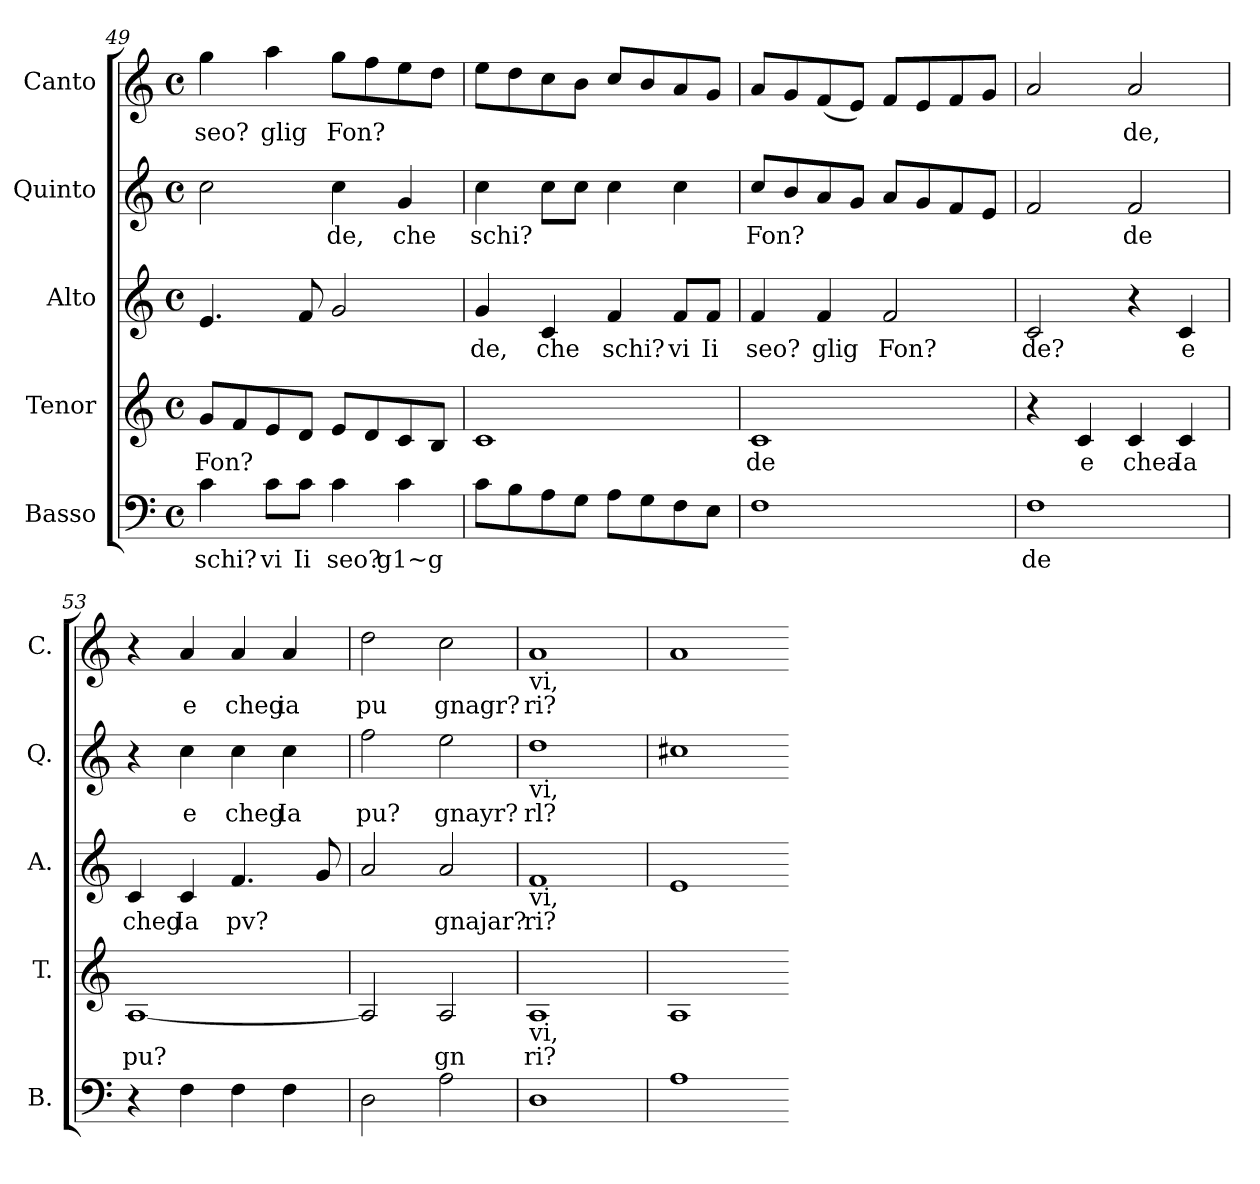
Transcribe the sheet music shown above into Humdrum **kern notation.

**kern	**text	**kern	**text	**kern	**text	**kern	**text	**kern	**text
*part5	*part5	*part4	*part4	*part3	*part3	*part2	*part2	*part1	*part1
*staff5	*staff5	*staff4	*staff4	*staff3	*staff3	*staff2	*staff2	*staff1	*staff1
*I"Basso	*	*I"Tenor	*	*I"Alto	*	*I"Quinto	*	*I"Canto	*
*I'B.	*	*I'T.	*	*I'A.	*	*I'Q.	*	*I'C.	*
*clefF4	*	*clefG2	*	*clefG2	*	*clefG2	*	*clefG2	*
*k[]	*	*k[]	*	*k[]	*	*k[]	*	*k[]	*
*C:	*	*C:	*	*C:	*	*C:	*	*C:	*
*M4/4	*	*M4/4	*	*M4/4	*	*M4/4	*	*M4/4	*
*met(c)	*	*met(c)	*	*met(c)	*	*met(c)	*	*met(c)	*
=49	=49	=49	=49	=49	=49	=49	=49	=49	=49
!	!LO:LY:b	!	!LO:LY:b	!	!	!	!	!	!LO:LY:b
4c\	schi?	8g/L	Fon?	4.e/	.	2cc\	.	4gg\	seo?
.	.	8f/	.	.	.	.	.	.	.
!	!LO:LY:b	!	!	!	!	!	!	!	!LO:LY:b
8c\L	vi	8e/	.	.	.	.	.	4aa\	glig
!	!LO:LY:b	!	!	!	!	!	!	!	!
8c\J	Ii	8d/J	.	8f/	.	.	.	.	.
!	!LO:LY:b	!	!	!	!	!	!LO:LY:b	!	!LO:LY:b
4c\	seo?	8e/L	.	2g/	.	4cc\	de,	8gg\L	Fon?
.	.	8d/	.	.	.	.	.	8ff\	.
!	!LO:LY:b	!	!	!	!	!	!LO:LY:b	!	!
4c\	g1~g	8c/	.	.	.	4g/	che	8ee\	.
.	.	8B/J	.	.	.	.	.	8dd\J	.
!!LO:LB:g=z
=50	=50	=50	=50	=50	=50	=50	=50	=50	=50
!	!	!	!	!	!LO:LY:b	!	!LO:LY:b	!	!
8c\L	.	1c	.	4g/	de,	4cc\	schi?	8ee\L	.
8B\	.	.	.	.	.	.	.	8dd\	.
!	!	!	!	!	!LO:LY:b	!	!	!	!
8A\	.	.	.	4c/	che	8cc\L	.	8cc\	.
8G\J	.	.	.	.	.	8cc\J	.	8b\J	.
!	!	!	!	!	!LO:LY:b	!	!	!	!
8A\L	.	.	.	4f/	schi?	4cc\	.	8cc/L	.
8G\	.	.	.	.	.	.	.	8b/	.
!	!	!	!	!	!LO:LY:b	!	!	!	!
8F\	.	.	.	8f/L	vi	4cc\	.	8a/	.
!	!	!	!	!	!LO:LY:b	!	!	!	!
8E\J	.	.	.	8f/J	Ii	.	.	8g/J	.
=51	=51	=51	=51	=51	=51	=51	=51	=51	=51
!	!	!	!LO:LY:b	!	!LO:LY:b	!	!LO:LY:b	!	!
1F	.	1c	de	4f/	seo?	8cc/L	Fon?	8a/L	.
.	.	.	.	.	.	8b/	.	8g/	.
!	!	!	!	!	!LO:LY:b	!	!	!	!
.	.	.	.	4f/	glig	8a/	.	(<8f/	.
.	.	.	.	.	.	8g/J	.	8e/J)	.
!	!	!	!	!	!LO:LY:b	!	!	!	!
.	.	.	.	2f/	Fon?	8a/L	.	8f/L	.
.	.	.	.	.	.	8g/	.	8e/	.
.	.	.	.	.	.	8f/	.	8f/	.
.	.	.	.	.	.	8e/J	.	8g/J	.
=52	=52	=52	=52	=52	=52	=52	=52	=52	=52
!	!LO:LY:b	!	!	!	!LO:LY:b	!	!	!	!
1F	de	4r	.	2c/	de?	2f/	.	2a/	.
!	!	!	!LO:LY:b	!	!	!	!	!	!
.	.	4c/	e	.	.	.	.	.	.
!	!	!	!LO:LY:b	!	!	!	!LO:LY:b	!	!LO:LY:b
.	.	4c/	chea	4r	.	2f/	de	2a/	de,
!	!	!	!LO:LY:b	!	!LO:LY:b	!	!	!	!
.	.	4c/	Ia	4c/	e	.	.	.	.
!!LO:PB:g=z
=53	=53	=53	=53	=53	=53	=53	=53	=53	=53
!	!	!	!LO:LY:b	!	!LO:LY:b	!	!	!	!
4r	.	[1A	pu?	4c/	cheg	4r	.	4r	.
!	!	!	!	!	!LO:LY:b	!	!LO:LY:b	!	!LO:LY:b
4F\	.	.	.	4c/	Ia	4cc\	e	4a/	e
!	!	!	!	!	!LO:LY:b	!	!LO:LY:b	!	!LO:LY:b
4F\	.	.	.	4.f/	pv?	4cc\	cheg	4a/	cheg
!	!	!	!	!	!	!	!LO:LY:b	!	!LO:LY:b
4F\	.	.	.	.	.	4cc\	Ia	4a/	ia
.	.	.	.	8g/	.	.	.	.	.
=54	=54	=54	=54	=54	=54	=54	=54	=54	=54
!	!	!	!	!	!	!	!LO:LY:b	!	!LO:LY:b
2D\	.	2A/]	.	2a/	.	2ff\	pu?	2dd\	pu
!	!	!	!LO:LY:b	!	!LO:LY:b	!	!LO:LY:b	!	!LO:LY:b
2A\	.	2A/	gn	2a/	gnajar?	2ee\	gnayr?	2cc\	gnagr?
=55	=55	=55	=55	=55	=55	=55	=55	=55	=55
!	!	!	!	!	!	!	!	!LO:TX:b:t=vi,	!
!	!	!	!	!	!	!LO:TX:b:t=vi,	!	!	!
!	!	!	!	!LO:TX:b:t=vi,	!	!	!	!	!
!	!	!LO:TX:b:t=vi,	!	!	!	!	!	!	!
!	!	!	!LO:LY:b	!	!LO:LY:b	!	!LO:LY:b	!	!LO:LY:b
1D	.	1A	ri?	1f	ri?	1dd	rl?	1a	ri?
=56	=56	=56	=56	=56	=56	=56	=56	=56	=56
1A	.	1A	.	1e	.	1cc#X	.	1a	.
*-	*-	*-	*-	*-	*-	*-	*-	*-	*-
